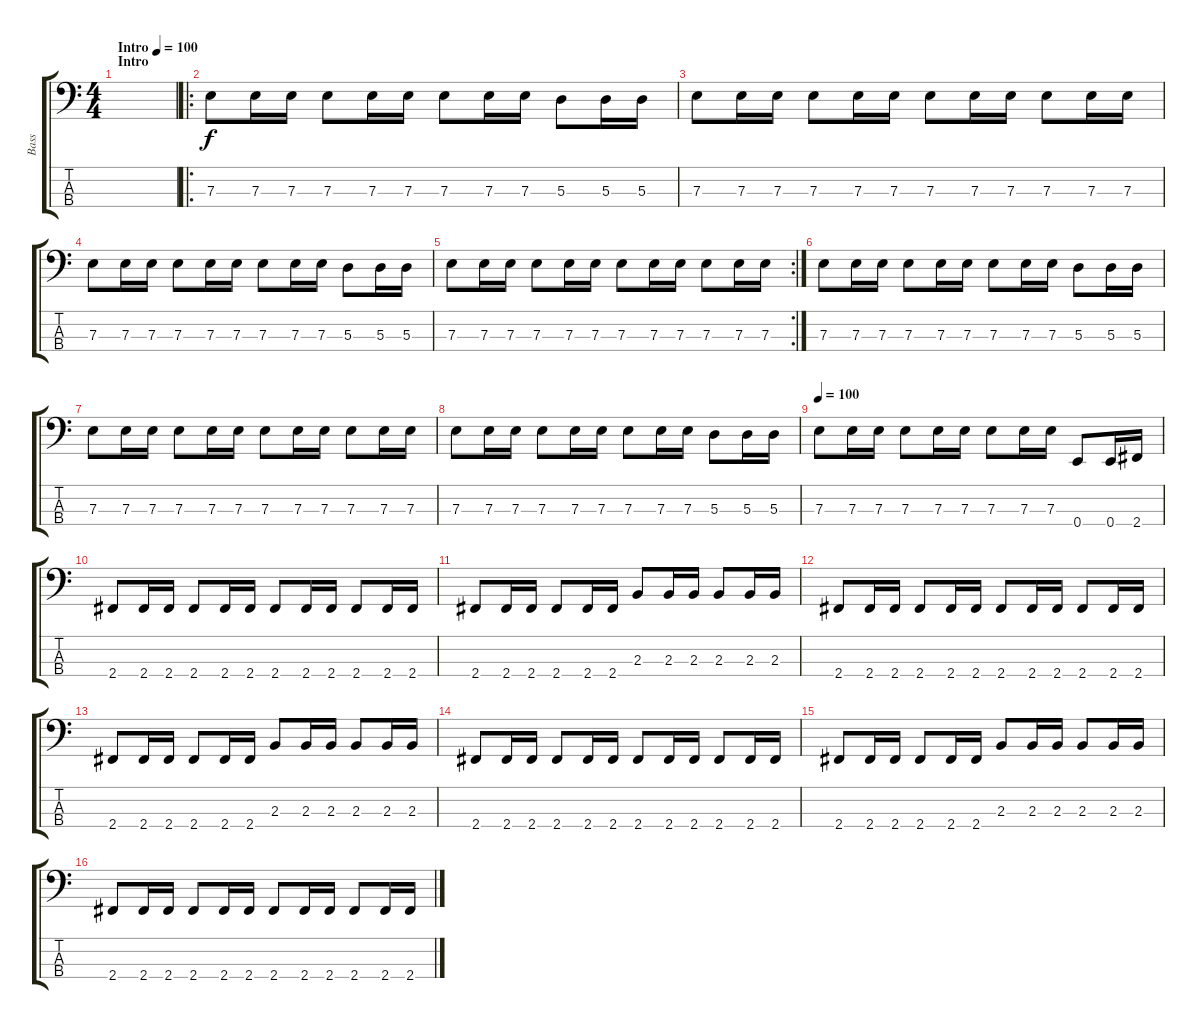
\track ("Bass" "Bass") {instrument electricbassfinger}
\staff {score tabs}
\tuning (G2 D2 A1 E1) {hide}
\ts (4 4)
\section ("" "Intro")
\tempo (100 "Intro")
\clef f4
\ks c
|
\ro
7.3.8 7.3.16 7.3.16 7.3.8 7.3.16 7.3.16 7.3.8 7.3.16 7.3.16 5.3.8 5.3.16 5.3.16 |
7.3.8 7.3.16 7.3.16 7.3.8 7.3.16 7.3.16 7.3.8 7.3.16 7.3.16 7.3.8 7.3.16 7.3.16 |
7.3.8 7.3.16 7.3.16 7.3.8 7.3.16 7.3.16 7.3.8 7.3.16 7.3.16 5.3.8 5.3.16 5.3.16 |
\rc 2
7.3.8 7.3.16 7.3.16 7.3.8 7.3.16 7.3.16 7.3.8 7.3.16 7.3.16 7.3.8 7.3.16 7.3.16 |
7.3.8 7.3.16 7.3.16 7.3.8 7.3.16 7.3.16 7.3.8 7.3.16 7.3.16 5.3.8 5.3.16 5.3.16 |
7.3.8 7.3.16 7.3.16 7.3.8 7.3.16 7.3.16 7.3.8 7.3.16 7.3.16 7.3.8 7.3.16 7.3.16 |
7.3.8 7.3.16 7.3.16 7.3.8 7.3.16 7.3.16 7.3.8 7.3.16 7.3.16 5.3.8 5.3.16 5.3.16 |
\tempo 100
7.3.8 7.3.16 7.3.16 7.3.8 7.3.16 7.3.16 7.3.8 7.3.16 7.3.16 0.4.8 0.4.16 2.4.16 |
2.4.8 2.4.16 2.4.16 2.4.8 2.4.16 2.4.16 2.4.8 2.4.16 2.4.16 2.4.8 2.4.16 2.4.16 |
2.4.8 2.4.16 2.4.16 2.4.8 2.4.16 2.4.16 2.3.8 2.3.16 2.3.16 2.3.8 2.3.16 2.3.16 |
2.4.8 2.4.16 2.4.16 2.4.8 2.4.16 2.4.16 2.4.8 2.4.16 2.4.16 2.4.8 2.4.16 2.4.16 |
2.4.8 2.4.16 2.4.16 2.4.8 2.4.16 2.4.16 2.3.8 2.3.16 2.3.16 2.3.8 2.3.16 2.3.16 |
2.4.8 2.4.16 2.4.16 2.4.8 2.4.16 2.4.16 2.4.8 2.4.16 2.4.16 2.4.8 2.4.16 2.4.16 |
2.4.8 2.4.16 2.4.16 2.4.8 2.4.16 2.4.16 2.3.8 2.3.16 2.3.16 2.3.8 2.3.16 2.3.16 |
2.4.8 2.4.16 2.4.16 2.4.8 2.4.16 2.4.16 2.4.8 2.4.16 2.4.16 2.4.8 2.4.16 2.4.16
